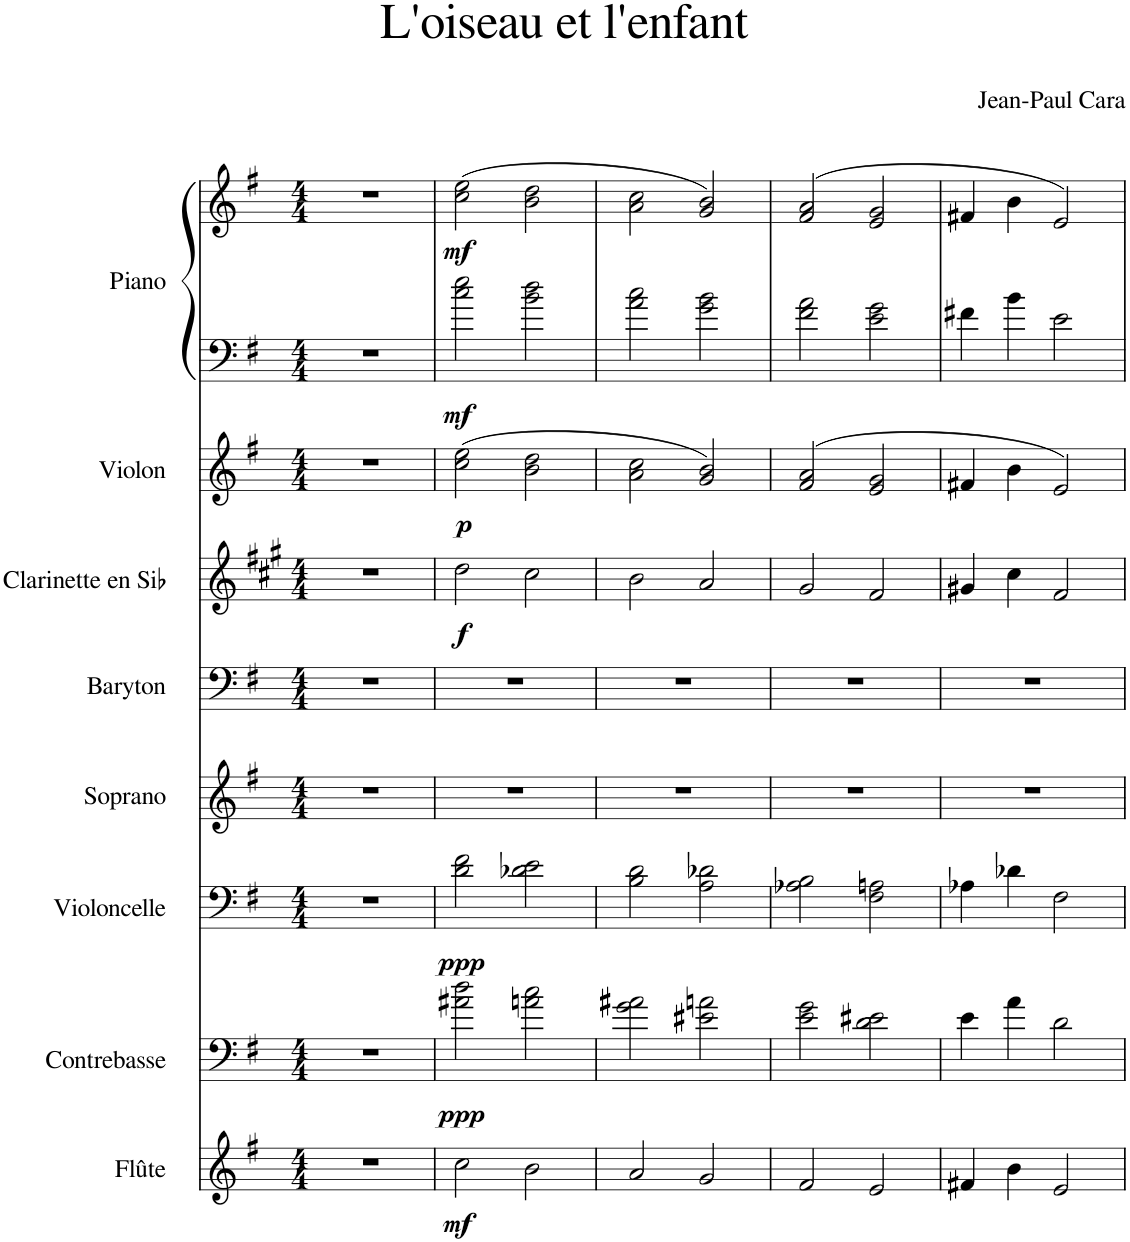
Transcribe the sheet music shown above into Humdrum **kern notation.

**kern	**dynam	**kern	**dynam	**kern	**dynam	**kern	**kern	**kern	**dynam	**kern	**dynam	**kern	**kern	**dynam
*part8	*part8	*part7	*part7	*part6	*part6	*part5	*part4	*part3	*part3	*part2	*part2	*part1	*part1	*part1
*staff9	*staff9	*staff8	*staff8	*staff7	*staff7	*staff6	*staff5	*staff4	*staff4	*staff3	*staff3	*staff2	*staff1	*staff1/2
*I"Flûte	*	*I"Contrebasse	*	*I"Violoncelle	*	*I"Soprano	*I"Baryton	*I"Clarinette en Sib	*	*I"Violon	*	*I"Piano	*	*
*I'Fl.	*	*I'Cb.	*	*I'Vlc	*	*I'S.	*I'Bar.	*I'Clar. Sib	*	*I'Vln.	*	*I'Pia.	*	*
*clefG2	*	*clefF4	*	*clefF4	*	*clefG2	*clefF4	*clefG2	*	*clefG2	*	*clefF4	*clefG2	*
*	*	*Trd7c12	*	*	*	*	*	*Trd1c2	*	*	*	*	*	*
*k[f#]	*	*k[f#]	*	*k[f#]	*	*k[f#]	*k[f#]	*k[f#c#g#]	*	*k[f#]	*	*k[f#]	*k[f#]	*
*M4/4	*	*M4/4	*	*M4/4	*	*M4/4	*M4/4	*M4/4	*	*M4/4	*	*M4/4	*M4/4	*
=1	=1	=1	=1	=1	=1	=1	=1	=1	=1	=1	=1	=1	=1	=1
1r	.	1r	.	1r	.	1r	1r	1r	.	1r	.	1r	1r	.
=2	=2	=2	=2	=2	=2	=2	=2	=2	=2	=2	=2	=2	=2	=2
!	!LO:DY:b	!	!LO:DY:b	!	!LO:DY:b	!	!	!	!LO:DY:b	!	!LO:DY:b	!	!	!LO:DY:b=2
!	!	!	!	!	!	!	!	!	!	!	!	!	!	!LO:DY:n=1:b
2cc\	mf	2a#X\ 2dd\	ppp	2d\ 2f#\	ppp	1r	1r	2dd\	f	(2cc\ 2ee\	p	2cc\ 2ee\	(2cc\ 2ee\	mf mf
2b\	.	2an\ 2cc\	.	2d-X\ 2e\	.	.	.	2cc#\	.	2b\ 2dd\	.	2b\ 2dd\	2b\ 2dd\	.
=3	=3	=3	=3	=3	=3	=3	=3	=3	=3	=3	=3	=3	=3	=3
2a/	.	2g\ 2a#X\	.	2B\ 2d\	.	1r	1r	2b\	.	2a\ 2cc\	.	2a\ 2cc\	2a\ 2cc\	.
2g/	.	2e#X\ 2an\	.	2A\ 2d-X\	.	.	.	2a/	.	2g/ 2b/)	.	2g\ 2b\	2g/ 2b/)	.
=4	=4	=4	=4	=4	=4	=4	=4	=4	=4	=4	=4	=4	=4	=4
2f#/	.	2e\ 2g\	.	2A-X\ 2B\	.	1r	1r	2g#/	.	(2f#/ 2a/	.	2f#\ 2a\	(2f#/ 2a/	.
2e/	.	2d\ 2e#X\	.	2F#\ 2An\	.	.	.	2f#/	.	2e/ 2g/	.	2e\ 2g\	2e/ 2g/	.
=5	=5	=5	=5	=5	=5	=5	=5	=5	=5	=5	=5	=5	=5	=5
4f#X/	.	4e\	.	4A-X\	.	1r	1r	4g#X/	.	4f#X/	.	4f#X\	4f#X/	.
4b\	.	4a\	.	4d-X\	.	.	.	4cc#\	.	4b\	.	4b\	4b\	.
2e/	.	2d\	.	2F#\	.	.	.	2f#/	.	2e/)	.	2e\	2e/)	.
=	=	=	=	=	=	=	=	=	=	=	=	=	=	=
*-	*-	*-	*-	*-	*-	*-	*-	*-	*-	*-	*-	*-	*-	*-
